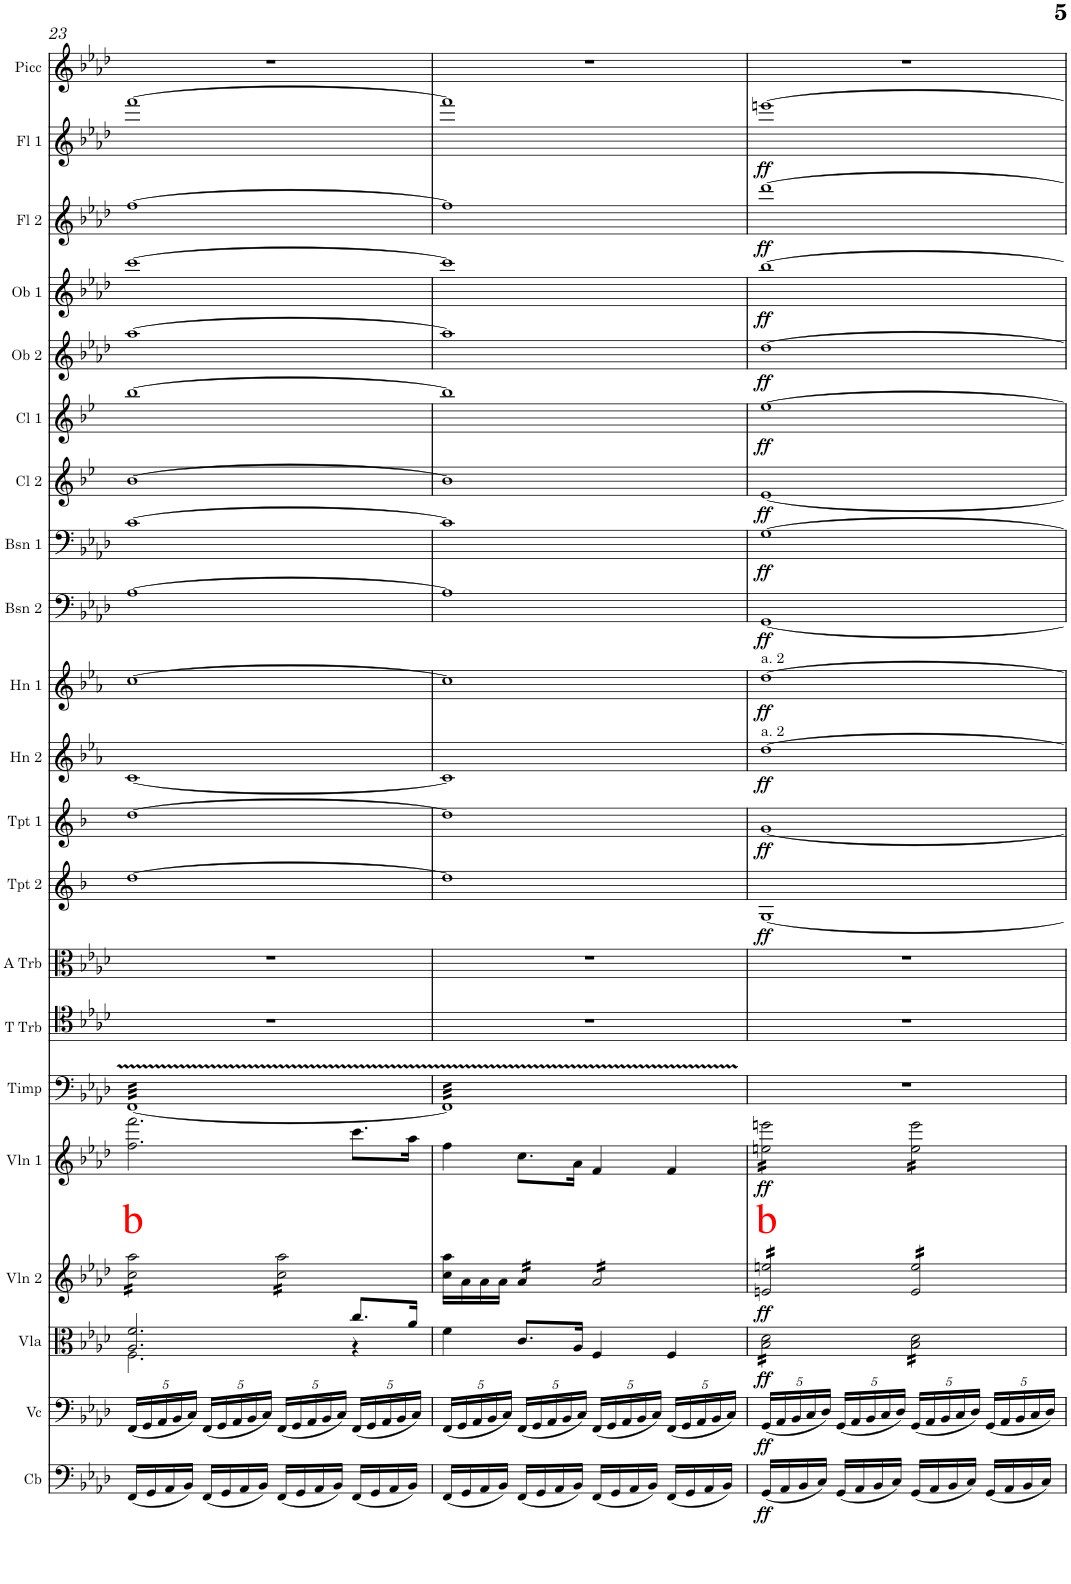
**kern	**dynam	**kern	**dynam	**kern	**dynam	**kern	**dynam	**kern	**text	**dynam	**kern	**kern	**kern	**kern	**dynam	**kern	**dynam	**kern	**dynam	**kern	**dynam	**kern	**dynam	**kern	**dynam	**kern	**dynam	**kern	**dynam	**kern	**dynam	**kern	**dynam	**kern	**dynam	**kern	**dynam	**kern
*part21	*part21	*part20	*part20	*part19	*part19	*part18	*part18	*part17	*part17	*part17	*part16	*part15	*part14	*part13	*part13	*part12	*part12	*part11	*part11	*part10	*part10	*part9	*part9	*part8	*part8	*part7	*part7	*part6	*part6	*part5	*part5	*part4	*part4	*part3	*part3	*part2	*part2	*part1
*staff21	*staff21	*staff20	*staff20	*staff19	*staff19	*staff18	*staff18	*staff17	*staff17	*staff17	*staff16	*staff15	*staff14	*staff13	*staff13	*staff12	*staff12	*staff11	*staff11	*staff10	*staff10	*staff9	*staff9	*staff8	*staff8	*staff7	*staff7	*staff6	*staff6	*staff5	*staff5	*staff4	*staff4	*staff3	*staff3	*staff2	*staff2	*staff1
*I"Contrabass	*	*I"Violoncello	*	*I"Viola	*	*I"Violin 2	*	*I"Violin 1	*	*	*I"Timpani	*I"Tenor Trombone	*I"Alto Trombone	*I"Eb Trumpet 2	*	*I"Eb Trumpet 1	*	*I"F Horn 2	*	*I"F Horn 1	*	*I"Bassoon 2	*	*I"Bassoon 1	*	*I"Bb Clarinet 2	*	*I"Bb Clarinet 1	*	*I"Oboe 2	*	*I"Oboe 1	*	*I"Flute 2	*	*I"Flute 1	*	*I"Piccolo
*I'Cb	*	*I'Vc	*	*I'Vla	*	*I'Vln 2	*	*I'Vln 1	*	*	*I'Timp	*I'T Trb	*I'A Trb	*I'Tpt 2	*	*I'Tpt 1	*	*I'Hn 2	*	*I'Hn 1	*	*I'Bsn 2	*	*I'Bsn 1	*	*I'Cl 2	*	*I'Cl 1	*	*I'Ob 2	*	*I'Ob 1	*	*I'Fl 2	*	*I'Fl 1	*	*I'Picc
!!LO:PB:g=z
*clefF4	*	*clefF4	*	*clefC3	*	*clefG2	*	*clefG2	*	*	*clefF4	*clefC4	*clefC3	*clefG2	*	*clefG2	*	*clefG2	*	*clefG2	*	*clefF4	*	*clefF4	*	*clefG2	*	*clefG2	*	*clefG2	*	*clefG2	*	*clefG2	*	*clefG2	*	*clefG2
*Trd7c12	*	*	*	*	*	*	*	*	*	*	*	*	*	*Trd-2c-3	*	*Trd-2c-3	*	*Trd4c7	*	*Trd4c7	*	*	*	*	*	*Trd1c2	*	*Trd1c2	*	*	*	*	*	*	*	*	*	*Trd-7c-12
*k[b-e-a-d-]	*	*k[b-e-a-d-]	*	*k[b-e-a-d-]	*	*k[b-e-a-d-]	*	*k[b-e-a-d-]	*	*	*k[b-e-a-d-]	*k[b-e-a-d-]	*k[b-e-a-d-]	*k[b-]	*	*k[b-]	*	*k[b-e-a-]	*	*k[b-e-a-]	*	*k[b-e-a-d-]	*	*k[b-e-a-d-]	*	*k[b-e-]	*	*k[b-e-]	*	*k[b-e-a-d-]	*	*k[b-e-a-d-]	*	*k[b-e-a-d-]	*	*k[b-e-a-d-]	*	*k[b-e-a-d-]
*M4/4	*	*M4/4	*	*M4/4	*	*M4/4	*	*M4/4	*	*	*M4/4	*M4/4	*M4/4	*M4/4	*	*M4/4	*	*M4/4	*	*M4/4	*	*M4/4	*	*M4/4	*	*M4/4	*	*M4/4	*	*M4/4	*	*M4/4	*	*M4/4	*	*M4/4	*	*M4/4
*met(c)	*	*met(c)	*	*met(c)	*	*met(c)	*	*met(c)	*	*	*met(c)	*met(c)	*met(c)	*met(c)	*	*met(c)	*	*met(c)	*	*met(c)	*	*met(c)	*	*met(c)	*	*met(c)	*	*met(c)	*	*met(c)	*	*met(c)	*	*met(c)	*	*met(c)	*	*met(c)
*	*	*Xbrackettup	*	*	*	*	*	*	*	*	*	*	*	*	*	*	*	*	*	*	*	*	*	*	*	*	*	*	*	*	*	*	*	*	*	*	*	*
=23	=23	=23	=23	=23	=23	=23	=23	=23	=23	=23	=23	=23	=23	=23	=23	=23	=23	=23	=23	=23	=23	=23	=23	=23	=23	=23	=23	=23	=23	=23	=23	=23	=23	=23	=23	=23	=23	=23
*	*	*	*	*^	*	*	*	*	*	*	*	*	*	*	*	*	*	*	*	*	*	*	*	*	*	*	*	*	*	*	*	*	*	*	*	*	*	*
!	!	!	!	!	!	!	!	!	!	!LO:LY:b:color=#FF0000	!	!	!	!	!	!	!	!	!	!	!	!	!	!	!	!	!	!	!	!	!	!	!	!	!	!	!	!	!
*	*	*	*	*	*	*	*tremolo	*	*	*	*	*	*	*	*	*	*	*	*	*	*	*	*	*	*	*	*	*	*	*	*	*	*	*	*	*	*	*	*
*	*	*	*	*	*	*	*	*	*	*	*	*tremolo	*	*	*	*	*	*	*	*	*	*	*	*	*	*	*	*	*	*	*	*	*	*	*	*	*	*	*
(16FF/LL	.	(20FF/LL	.	2.A-/ 2.f/	2.F\	.	16cc\ 16aa-\LL	.	2.ff\ 2.fff\	b	.	[32FFLLL	1r	1r	[1dd	.	[1dd	.	[1c	.	[1cc	.	[1A-	.	[1c	.	[1b-	.	[1bb-	.	[1aa-	.	[1ccc	.	[1ff	.	[1fff	.	1r
.	.	.	.	.	.	.	.	.	.	.	.	32FF	.	.	.	.	.	.	.	.	.	.	.	.	.	.	.	.	.	.	.	.	.	.	.	.	.	.	.
.	.	20GG/	.	.	.	.	.	.	.	.	.	.	.	.	.	.	.	.	.	.	.	.	.	.	.	.	.	.	.	.	.	.	.	.	.	.	.	.	.
16GG/	.	.	.	.	.	.	16cc\ 16aa-\	.	.	.	.	32FF	.	.	.	.	.	.	.	.	.	.	.	.	.	.	.	.	.	.	.	.	.	.	.	.	.	.	.
.	.	.	.	.	.	.	.	.	.	.	.	32FF	.	.	.	.	.	.	.	.	.	.	.	.	.	.	.	.	.	.	.	.	.	.	.	.	.	.	.
.	.	20AA-/	.	.	.	.	.	.	.	.	.	.	.	.	.	.	.	.	.	.	.	.	.	.	.	.	.	.	.	.	.	.	.	.	.	.	.	.	.
16AA-/	.	.	.	.	.	.	16cc\ 16aa-\	.	.	.	.	32FF	.	.	.	.	.	.	.	.	.	.	.	.	.	.	.	.	.	.	.	.	.	.	.	.	.	.	.
.	.	20BB-/	.	.	.	.	.	.	.	.	.	.	.	.	.	.	.	.	.	.	.	.	.	.	.	.	.	.	.	.	.	.	.	.	.	.	.	.	.
.	.	.	.	.	.	.	.	.	.	.	.	32FF	.	.	.	.	.	.	.	.	.	.	.	.	.	.	.	.	.	.	.	.	.	.	.	.	.	.	.
16BB-/JJ)	.	.	.	.	.	.	16cc\ 16aa-\	.	.	.	.	32FF	.	.	.	.	.	.	.	.	.	.	.	.	.	.	.	.	.	.	.	.	.	.	.	.	.	.	.
.	.	20C/JJ)	.	.	.	.	.	.	.	.	.	.	.	.	.	.	.	.	.	.	.	.	.	.	.	.	.	.	.	.	.	.	.	.	.	.	.	.	.
.	.	.	.	.	.	.	.	.	.	.	.	32FF	.	.	.	.	.	.	.	.	.	.	.	.	.	.	.	.	.	.	.	.	.	.	.	.	.	.	.
(16FF/LL	.	(20FF/LL	.	.	.	.	16cc\ 16aa-\	.	.	.	.	32FF	.	.	.	.	.	.	.	.	.	.	.	.	.	.	.	.	.	.	.	.	.	.	.	.	.	.	.
.	.	.	.	.	.	.	.	.	.	.	.	32FF	.	.	.	.	.	.	.	.	.	.	.	.	.	.	.	.	.	.	.	.	.	.	.	.	.	.	.
.	.	20GG/	.	.	.	.	.	.	.	.	.	.	.	.	.	.	.	.	.	.	.	.	.	.	.	.	.	.	.	.	.	.	.	.	.	.	.	.	.
16GG/	.	.	.	.	.	.	16cc\ 16aa-\	.	.	.	.	32FF	.	.	.	.	.	.	.	.	.	.	.	.	.	.	.	.	.	.	.	.	.	.	.	.	.	.	.
.	.	.	.	.	.	.	.	.	.	.	.	32FF	.	.	.	.	.	.	.	.	.	.	.	.	.	.	.	.	.	.	.	.	.	.	.	.	.	.	.
.	.	20AA-/	.	.	.	.	.	.	.	.	.	.	.	.	.	.	.	.	.	.	.	.	.	.	.	.	.	.	.	.	.	.	.	.	.	.	.	.	.
16AA-/	.	.	.	.	.	.	16cc\ 16aa-\	.	.	.	.	32FF	.	.	.	.	.	.	.	.	.	.	.	.	.	.	.	.	.	.	.	.	.	.	.	.	.	.	.
.	.	20BB-/	.	.	.	.	.	.	.	.	.	.	.	.	.	.	.	.	.	.	.	.	.	.	.	.	.	.	.	.	.	.	.	.	.	.	.	.	.
.	.	.	.	.	.	.	.	.	.	.	.	32FF	.	.	.	.	.	.	.	.	.	.	.	.	.	.	.	.	.	.	.	.	.	.	.	.	.	.	.
16BB-/JJ)	.	.	.	.	.	.	16cc\ 16aa-\JJ	.	.	.	.	32FF	.	.	.	.	.	.	.	.	.	.	.	.	.	.	.	.	.	.	.	.	.	.	.	.	.	.	.
.	.	20C/JJ)	.	.	.	.	.	.	.	.	.	.	.	.	.	.	.	.	.	.	.	.	.	.	.	.	.	.	.	.	.	.	.	.	.	.	.	.	.
.	.	.	.	.	.	.	.	.	.	.	.	32FF	.	.	.	.	.	.	.	.	.	.	.	.	.	.	.	.	.	.	.	.	.	.	.	.	.	.	.
(16FF/LL	.	(20FF/LL	.	.	.	.	16cc\ 16aa-\LL	.	.	.	.	32FF	.	.	.	.	.	.	.	.	.	.	.	.	.	.	.	.	.	.	.	.	.	.	.	.	.	.	.
.	.	.	.	.	.	.	.	.	.	.	.	32FF	.	.	.	.	.	.	.	.	.	.	.	.	.	.	.	.	.	.	.	.	.	.	.	.	.	.	.
.	.	20GG/	.	.	.	.	.	.	.	.	.	.	.	.	.	.	.	.	.	.	.	.	.	.	.	.	.	.	.	.	.	.	.	.	.	.	.	.	.
16GG/	.	.	.	.	.	.	16cc\ 16aa-\	.	.	.	.	32FF	.	.	.	.	.	.	.	.	.	.	.	.	.	.	.	.	.	.	.	.	.	.	.	.	.	.	.
.	.	.	.	.	.	.	.	.	.	.	.	32FF	.	.	.	.	.	.	.	.	.	.	.	.	.	.	.	.	.	.	.	.	.	.	.	.	.	.	.
.	.	20AA-/	.	.	.	.	.	.	.	.	.	.	.	.	.	.	.	.	.	.	.	.	.	.	.	.	.	.	.	.	.	.	.	.	.	.	.	.	.
16AA-/	.	.	.	.	.	.	16cc\ 16aa-\	.	.	.	.	32FF	.	.	.	.	.	.	.	.	.	.	.	.	.	.	.	.	.	.	.	.	.	.	.	.	.	.	.
.	.	20BB-/	.	.	.	.	.	.	.	.	.	.	.	.	.	.	.	.	.	.	.	.	.	.	.	.	.	.	.	.	.	.	.	.	.	.	.	.	.
.	.	.	.	.	.	.	.	.	.	.	.	32FF	.	.	.	.	.	.	.	.	.	.	.	.	.	.	.	.	.	.	.	.	.	.	.	.	.	.	.
16BB-/JJ)	.	.	.	.	.	.	16cc\ 16aa-\	.	.	.	.	32FF	.	.	.	.	.	.	.	.	.	.	.	.	.	.	.	.	.	.	.	.	.	.	.	.	.	.	.
.	.	20C/JJ)	.	.	.	.	.	.	.	.	.	.	.	.	.	.	.	.	.	.	.	.	.	.	.	.	.	.	.	.	.	.	.	.	.	.	.	.	.
.	.	.	.	.	.	.	.	.	.	.	.	32FF	.	.	.	.	.	.	.	.	.	.	.	.	.	.	.	.	.	.	.	.	.	.	.	.	.	.	.
(16FF/LL	.	(20FF/LL	.	8.cc/L	4r	.	16cc\ 16aa-\	.	8.ccc\L	.	.	32FF	.	.	.	.	.	.	.	.	.	.	.	.	.	.	.	.	.	.	.	.	.	.	.	.	.	.	.
.	.	.	.	.	.	.	.	.	.	.	.	32FF	.	.	.	.	.	.	.	.	.	.	.	.	.	.	.	.	.	.	.	.	.	.	.	.	.	.	.
.	.	20GG/	.	.	.	.	.	.	.	.	.	.	.	.	.	.	.	.	.	.	.	.	.	.	.	.	.	.	.	.	.	.	.	.	.	.	.	.	.
16GG/	.	.	.	.	.	.	16cc\ 16aa-\	.	.	.	.	32FF	.	.	.	.	.	.	.	.	.	.	.	.	.	.	.	.	.	.	.	.	.	.	.	.	.	.	.
.	.	.	.	.	.	.	.	.	.	.	.	32FF	.	.	.	.	.	.	.	.	.	.	.	.	.	.	.	.	.	.	.	.	.	.	.	.	.	.	.
.	.	20AA-/	.	.	.	.	.	.	.	.	.	.	.	.	.	.	.	.	.	.	.	.	.	.	.	.	.	.	.	.	.	.	.	.	.	.	.	.	.
16AA-/	.	.	.	.	.	.	16cc\ 16aa-\	.	.	.	.	32FF	.	.	.	.	.	.	.	.	.	.	.	.	.	.	.	.	.	.	.	.	.	.	.	.	.	.	.
.	.	20BB-/	.	.	.	.	.	.	.	.	.	.	.	.	.	.	.	.	.	.	.	.	.	.	.	.	.	.	.	.	.	.	.	.	.	.	.	.	.
.	.	.	.	.	.	.	.	.	.	.	.	32FF	.	.	.	.	.	.	.	.	.	.	.	.	.	.	.	.	.	.	.	.	.	.	.	.	.	.	.
16BB-/JJ)	.	.	.	16a-/Jk	.	.	16cc\ 16aa-\JJ	.	16aa-\Jk	.	.	32FF	.	.	.	.	.	.	.	.	.	.	.	.	.	.	.	.	.	.	.	.	.	.	.	.	.	.	.
*	*	*	*	*	*	*	*Xtremolo	*	*	*	*	*	*	*	*	*	*	*	*	*	*	*	*	*	*	*	*	*	*	*	*	*	*	*	*	*	*	*	*
.	.	20C/JJ)	.	.	.	.	.	.	.	.	.	.	.	.	.	.	.	.	.	.	.	.	.	.	.	.	.	.	.	.	.	.	.	.	.	.	.	.	.
.	.	.	.	.	.	.	.	.	.	.	.	32FFJJJ	.	.	.	.	.	.	.	.	.	.	.	.	.	.	.	.	.	.	.	.	.	.	.	.	.	.	.
*	*	*	*	*v	*v	*	*	*	*	*	*	*	*	*	*	*	*	*	*	*	*	*	*	*	*	*	*	*	*	*	*	*	*	*	*	*	*	*	*
=24	=24	=24	=24	=24	=24	=24	=24	=24	=24	=24	=24	=24	=24	=24	=24	=24	=24	=24	=24	=24	=24	=24	=24	=24	=24	=24	=24	=24	=24	=24	=24	=24	=24	=24	=24	=24	=24	=24
(16FF/LL	.	(20FF/LL	.	4f\	.	16cc\ 16aa-\LL	.	4ff\	.	.	32FF]LLL	1r	1r	1dd]	.	1dd]	.	1c]	.	1cc]	.	1A-]	.	1c]	.	1b-]	.	1bb-]	.	1aa-]	.	1ccc]	.	1ff]	.	1fff]	.	1r
.	.	.	.	.	.	.	.	.	.	.	32FF	.	.	.	.	.	.	.	.	.	.	.	.	.	.	.	.	.	.	.	.	.	.	.	.	.	.	.
.	.	20GG/	.	.	.	.	.	.	.	.	.	.	.	.	.	.	.	.	.	.	.	.	.	.	.	.	.	.	.	.	.	.	.	.	.	.	.	.
16GG/	.	.	.	.	.	16a-\	.	.	.	.	32FF	.	.	.	.	.	.	.	.	.	.	.	.	.	.	.	.	.	.	.	.	.	.	.	.	.	.	.
.	.	.	.	.	.	.	.	.	.	.	32FF	.	.	.	.	.	.	.	.	.	.	.	.	.	.	.	.	.	.	.	.	.	.	.	.	.	.	.
.	.	20AA-/	.	.	.	.	.	.	.	.	.	.	.	.	.	.	.	.	.	.	.	.	.	.	.	.	.	.	.	.	.	.	.	.	.	.	.	.
16AA-/	.	.	.	.	.	16a-\	.	.	.	.	32FF	.	.	.	.	.	.	.	.	.	.	.	.	.	.	.	.	.	.	.	.	.	.	.	.	.	.	.
.	.	20BB-/	.	.	.	.	.	.	.	.	.	.	.	.	.	.	.	.	.	.	.	.	.	.	.	.	.	.	.	.	.	.	.	.	.	.	.	.
.	.	.	.	.	.	.	.	.	.	.	32FF	.	.	.	.	.	.	.	.	.	.	.	.	.	.	.	.	.	.	.	.	.	.	.	.	.	.	.
16BB-/JJ)	.	.	.	.	.	16a-\JJ	.	.	.	.	32FF	.	.	.	.	.	.	.	.	.	.	.	.	.	.	.	.	.	.	.	.	.	.	.	.	.	.	.
.	.	20C/JJ)	.	.	.	.	.	.	.	.	.	.	.	.	.	.	.	.	.	.	.	.	.	.	.	.	.	.	.	.	.	.	.	.	.	.	.	.
.	.	.	.	.	.	.	.	.	.	.	32FF	.	.	.	.	.	.	.	.	.	.	.	.	.	.	.	.	.	.	.	.	.	.	.	.	.	.	.
*	*	*	*	*	*	*tremolo	*	*	*	*	*	*	*	*	*	*	*	*	*	*	*	*	*	*	*	*	*	*	*	*	*	*	*	*	*	*	*	*
(16FF/LL	.	(20FF/LL	.	8.c/L	.	16a-/LL	.	8.cc\L	.	.	32FF	.	.	.	.	.	.	.	.	.	.	.	.	.	.	.	.	.	.	.	.	.	.	.	.	.	.	.
.	.	.	.	.	.	.	.	.	.	.	32FF	.	.	.	.	.	.	.	.	.	.	.	.	.	.	.	.	.	.	.	.	.	.	.	.	.	.	.
.	.	20GG/	.	.	.	.	.	.	.	.	.	.	.	.	.	.	.	.	.	.	.	.	.	.	.	.	.	.	.	.	.	.	.	.	.	.	.	.
16GG/	.	.	.	.	.	16a-/	.	.	.	.	32FF	.	.	.	.	.	.	.	.	.	.	.	.	.	.	.	.	.	.	.	.	.	.	.	.	.	.	.
.	.	.	.	.	.	.	.	.	.	.	32FF	.	.	.	.	.	.	.	.	.	.	.	.	.	.	.	.	.	.	.	.	.	.	.	.	.	.	.
.	.	20AA-/	.	.	.	.	.	.	.	.	.	.	.	.	.	.	.	.	.	.	.	.	.	.	.	.	.	.	.	.	.	.	.	.	.	.	.	.
16AA-/	.	.	.	.	.	16a-/	.	.	.	.	32FF	.	.	.	.	.	.	.	.	.	.	.	.	.	.	.	.	.	.	.	.	.	.	.	.	.	.	.
.	.	20BB-/	.	.	.	.	.	.	.	.	.	.	.	.	.	.	.	.	.	.	.	.	.	.	.	.	.	.	.	.	.	.	.	.	.	.	.	.
.	.	.	.	.	.	.	.	.	.	.	32FF	.	.	.	.	.	.	.	.	.	.	.	.	.	.	.	.	.	.	.	.	.	.	.	.	.	.	.
16BB-/JJ)	.	.	.	16A-/Jk	.	16a-/JJ	.	16a-\Jk	.	.	32FF	.	.	.	.	.	.	.	.	.	.	.	.	.	.	.	.	.	.	.	.	.	.	.	.	.	.	.
.	.	20C/JJ)	.	.	.	.	.	.	.	.	.	.	.	.	.	.	.	.	.	.	.	.	.	.	.	.	.	.	.	.	.	.	.	.	.	.	.	.
.	.	.	.	.	.	.	.	.	.	.	32FF	.	.	.	.	.	.	.	.	.	.	.	.	.	.	.	.	.	.	.	.	.	.	.	.	.	.	.
(16FF/LL	.	(20FF/LL	.	4F/	.	16a-/LL	.	4f/	.	.	32FF	.	.	.	.	.	.	.	.	.	.	.	.	.	.	.	.	.	.	.	.	.	.	.	.	.	.	.
.	.	.	.	.	.	.	.	.	.	.	32FF	.	.	.	.	.	.	.	.	.	.	.	.	.	.	.	.	.	.	.	.	.	.	.	.	.	.	.
.	.	20GG/	.	.	.	.	.	.	.	.	.	.	.	.	.	.	.	.	.	.	.	.	.	.	.	.	.	.	.	.	.	.	.	.	.	.	.	.
16GG/	.	.	.	.	.	16a-/	.	.	.	.	32FF	.	.	.	.	.	.	.	.	.	.	.	.	.	.	.	.	.	.	.	.	.	.	.	.	.	.	.
.	.	.	.	.	.	.	.	.	.	.	32FF	.	.	.	.	.	.	.	.	.	.	.	.	.	.	.	.	.	.	.	.	.	.	.	.	.	.	.
.	.	20AA-/	.	.	.	.	.	.	.	.	.	.	.	.	.	.	.	.	.	.	.	.	.	.	.	.	.	.	.	.	.	.	.	.	.	.	.	.
16AA-/	.	.	.	.	.	16a-/	.	.	.	.	32FF	.	.	.	.	.	.	.	.	.	.	.	.	.	.	.	.	.	.	.	.	.	.	.	.	.	.	.
.	.	20BB-/	.	.	.	.	.	.	.	.	.	.	.	.	.	.	.	.	.	.	.	.	.	.	.	.	.	.	.	.	.	.	.	.	.	.	.	.
.	.	.	.	.	.	.	.	.	.	.	32FF	.	.	.	.	.	.	.	.	.	.	.	.	.	.	.	.	.	.	.	.	.	.	.	.	.	.	.
16BB-/JJ)	.	.	.	.	.	16a-/	.	.	.	.	32FF	.	.	.	.	.	.	.	.	.	.	.	.	.	.	.	.	.	.	.	.	.	.	.	.	.	.	.
.	.	20C/JJ)	.	.	.	.	.	.	.	.	.	.	.	.	.	.	.	.	.	.	.	.	.	.	.	.	.	.	.	.	.	.	.	.	.	.	.	.
.	.	.	.	.	.	.	.	.	.	.	32FF	.	.	.	.	.	.	.	.	.	.	.	.	.	.	.	.	.	.	.	.	.	.	.	.	.	.	.
(16FF/LL	.	(20FF/LL	.	4F/	.	16a-/	.	4f/	.	.	32FF	.	.	.	.	.	.	.	.	.	.	.	.	.	.	.	.	.	.	.	.	.	.	.	.	.	.	.
.	.	.	.	.	.	.	.	.	.	.	32FF	.	.	.	.	.	.	.	.	.	.	.	.	.	.	.	.	.	.	.	.	.	.	.	.	.	.	.
.	.	20GG/	.	.	.	.	.	.	.	.	.	.	.	.	.	.	.	.	.	.	.	.	.	.	.	.	.	.	.	.	.	.	.	.	.	.	.	.
16GG/	.	.	.	.	.	16a-/	.	.	.	.	32FF	.	.	.	.	.	.	.	.	.	.	.	.	.	.	.	.	.	.	.	.	.	.	.	.	.	.	.
.	.	.	.	.	.	.	.	.	.	.	32FF	.	.	.	.	.	.	.	.	.	.	.	.	.	.	.	.	.	.	.	.	.	.	.	.	.	.	.
.	.	20AA-/	.	.	.	.	.	.	.	.	.	.	.	.	.	.	.	.	.	.	.	.	.	.	.	.	.	.	.	.	.	.	.	.	.	.	.	.
16AA-/	.	.	.	.	.	16a-/	.	.	.	.	32FF	.	.	.	.	.	.	.	.	.	.	.	.	.	.	.	.	.	.	.	.	.	.	.	.	.	.	.
.	.	20BB-/	.	.	.	.	.	.	.	.	.	.	.	.	.	.	.	.	.	.	.	.	.	.	.	.	.	.	.	.	.	.	.	.	.	.	.	.
.	.	.	.	.	.	.	.	.	.	.	32FF	.	.	.	.	.	.	.	.	.	.	.	.	.	.	.	.	.	.	.	.	.	.	.	.	.	.	.
16BB-/JJ)	.	.	.	.	.	16a-/JJ	.	.	.	.	32FF	.	.	.	.	.	.	.	.	.	.	.	.	.	.	.	.	.	.	.	.	.	.	.	.	.	.	.
.	.	20C/JJ)	.	.	.	.	.	.	.	.	.	.	.	.	.	.	.	.	.	.	.	.	.	.	.	.	.	.	.	.	.	.	.	.	.	.	.	.
.	.	.	.	.	.	.	.	.	.	.	32FFJJJ	.	.	.	.	.	.	.	.	.	.	.	.	.	.	.	.	.	.	.	.	.	.	.	.	.	.	.
*	*	*	*	*	*	*	*	*	*	*	*Xtremolo	*	*	*	*	*	*	*	*	*	*	*	*	*	*	*	*	*	*	*	*	*	*	*	*	*	*	*
=25	=25	=25	=25	=25	=25	=25	=25	=25	=25	=25	=25	=25	=25	=25	=25	=25	=25	=25	=25	=25	=25	=25	=25	=25	=25	=25	=25	=25	=25	=25	=25	=25	=25	=25	=25	=25	=25	=25
!	!	!	!	!	!	!	!	!	!	!	!	!	!	!	!	!	!	!	!	!LO:TX:a:t=a. 2	!	!	!	!	!	!	!	!	!	!	!	!	!	!	!	!	!	!
!	!	!	!	!	!	!	!	!	!	!	!	!	!	!	!	!	!	!LO:TX:a:t=a. 2	!	!	!	!	!	!	!	!	!	!	!	!	!	!	!	!	!	!	!	!
!	!LO:DY:b	!	!LO:DY:b	!	!LO:DY:b	!	!LO:DY:b	!	!LO:LY:b:color=#FF0000	!LO:DY:b	!	!	!	!	!LO:DY:b	!	!LO:DY:b	!	!LO:DY:b	!	!LO:DY:b	!	!LO:DY:b	!	!LO:DY:b	!	!LO:DY:b	!	!LO:DY:b	!	!LO:DY:b	!	!LO:DY:b	!	!LO:DY:b	!	!LO:DY:b	!
*	*	*	*	*tremolo	*	*	*	*	*	*	*	*	*	*	*	*	*	*	*	*	*	*	*	*	*	*	*	*	*	*	*	*	*	*	*	*	*	*
*	*	*	*	*	*	*	*	*tremolo	*	*	*	*	*	*	*	*	*	*	*	*	*	*	*	*	*	*	*	*	*	*	*	*	*	*	*	*	*	*
(16GG/LL	ff	(20GG/LL	ff	16B-\ 16d-\LL	ff	16en/ 16een/LL	ff	16een\ 16eeen\LL	b	ff	1r	1r	1r	[1G	ff	[1g	ff	[1dd	ff	[1dd	ff	[1GG	ff	[1G	ff	[1e-	ff	[1ee-	ff	[1dd-	ff	[1bb-	ff	[1ddd-	ff	[1eeen	ff	1r
.	.	20AA-/	.	.	.	.	.	.	.	.	.	.	.	.	.	.	.	.	.	.	.	.	.	.	.	.	.	.	.	.	.	.	.	.	.	.	.	.
16AA-/	.	.	.	16B-\ 16d-\	.	16en/ 16een/	.	16een\ 16eeen\	.	.	.	.	.	.	.	.	.	.	.	.	.	.	.	.	.	.	.	.	.	.	.	.	.	.	.	.	.	.
.	.	20BB-/	.	.	.	.	.	.	.	.	.	.	.	.	.	.	.	.	.	.	.	.	.	.	.	.	.	.	.	.	.	.	.	.	.	.	.	.
16BB-/	.	.	.	16B-\ 16d-\	.	16en/ 16een/	.	16een\ 16eeen\	.	.	.	.	.	.	.	.	.	.	.	.	.	.	.	.	.	.	.	.	.	.	.	.	.	.	.	.	.	.
.	.	20C/	.	.	.	.	.	.	.	.	.	.	.	.	.	.	.	.	.	.	.	.	.	.	.	.	.	.	.	.	.	.	.	.	.	.	.	.
16C/JJ)	.	.	.	16B-\ 16d-\	.	16en/ 16een/	.	16een\ 16eeen\	.	.	.	.	.	.	.	.	.	.	.	.	.	.	.	.	.	.	.	.	.	.	.	.	.	.	.	.	.	.
.	.	20D-/JJ)	.	.	.	.	.	.	.	.	.	.	.	.	.	.	.	.	.	.	.	.	.	.	.	.	.	.	.	.	.	.	.	.	.	.	.	.
(16GG/LL	.	(20GG/LL	.	16B-\ 16d-\	.	16en/ 16een/	.	16een\ 16eeen\	.	.	.	.	.	.	.	.	.	.	.	.	.	.	.	.	.	.	.	.	.	.	.	.	.	.	.	.	.	.
.	.	20AA-/	.	.	.	.	.	.	.	.	.	.	.	.	.	.	.	.	.	.	.	.	.	.	.	.	.	.	.	.	.	.	.	.	.	.	.	.
16AA-/	.	.	.	16B-\ 16d-\	.	16en/ 16een/	.	16een\ 16eeen\	.	.	.	.	.	.	.	.	.	.	.	.	.	.	.	.	.	.	.	.	.	.	.	.	.	.	.	.	.	.
.	.	20BB-/	.	.	.	.	.	.	.	.	.	.	.	.	.	.	.	.	.	.	.	.	.	.	.	.	.	.	.	.	.	.	.	.	.	.	.	.
16BB-/	.	.	.	16B-\ 16d-\	.	16en/ 16een/	.	16een\ 16eeen\	.	.	.	.	.	.	.	.	.	.	.	.	.	.	.	.	.	.	.	.	.	.	.	.	.	.	.	.	.	.
.	.	20C/	.	.	.	.	.	.	.	.	.	.	.	.	.	.	.	.	.	.	.	.	.	.	.	.	.	.	.	.	.	.	.	.	.	.	.	.
16C/JJ)	.	.	.	16B-\ 16d-\JJ	.	16en/ 16een/JJ	.	16een\ 16eeen\JJ	.	.	.	.	.	.	.	.	.	.	.	.	.	.	.	.	.	.	.	.	.	.	.	.	.	.	.	.	.	.
.	.	20D-/JJ)	.	.	.	.	.	.	.	.	.	.	.	.	.	.	.	.	.	.	.	.	.	.	.	.	.	.	.	.	.	.	.	.	.	.	.	.
(16GG/LL	.	(20GG/LL	.	16B-\ 16d-\LL	.	16e/ 16ee/LL	.	16ee\ 16eee\LL	.	.	.	.	.	.	.	.	.	.	.	.	.	.	.	.	.	.	.	.	.	.	.	.	.	.	.	.	.	.
.	.	20AA-/	.	.	.	.	.	.	.	.	.	.	.	.	.	.	.	.	.	.	.	.	.	.	.	.	.	.	.	.	.	.	.	.	.	.	.	.
16AA-/	.	.	.	16B-\ 16d-\	.	16e/ 16ee/	.	16ee\ 16eee\	.	.	.	.	.	.	.	.	.	.	.	.	.	.	.	.	.	.	.	.	.	.	.	.	.	.	.	.	.	.
.	.	20BB-/	.	.	.	.	.	.	.	.	.	.	.	.	.	.	.	.	.	.	.	.	.	.	.	.	.	.	.	.	.	.	.	.	.	.	.	.
16BB-/	.	.	.	16B-\ 16d-\	.	16e/ 16ee/	.	16ee\ 16eee\	.	.	.	.	.	.	.	.	.	.	.	.	.	.	.	.	.	.	.	.	.	.	.	.	.	.	.	.	.	.
.	.	20C/	.	.	.	.	.	.	.	.	.	.	.	.	.	.	.	.	.	.	.	.	.	.	.	.	.	.	.	.	.	.	.	.	.	.	.	.
16C/JJ)	.	.	.	16B-\ 16d-\	.	16e/ 16ee/	.	16ee\ 16eee\	.	.	.	.	.	.	.	.	.	.	.	.	.	.	.	.	.	.	.	.	.	.	.	.	.	.	.	.	.	.
.	.	20D-/JJ)	.	.	.	.	.	.	.	.	.	.	.	.	.	.	.	.	.	.	.	.	.	.	.	.	.	.	.	.	.	.	.	.	.	.	.	.
(16GG/LL	.	(20GG/LL	.	16B-\ 16d-\	.	16e/ 16ee/	.	16ee\ 16eee\	.	.	.	.	.	.	.	.	.	.	.	.	.	.	.	.	.	.	.	.	.	.	.	.	.	.	.	.	.	.
.	.	20AA-/	.	.	.	.	.	.	.	.	.	.	.	.	.	.	.	.	.	.	.	.	.	.	.	.	.	.	.	.	.	.	.	.	.	.	.	.
16AA-/	.	.	.	16B-\ 16d-\	.	16e/ 16ee/	.	16ee\ 16eee\	.	.	.	.	.	.	.	.	.	.	.	.	.	.	.	.	.	.	.	.	.	.	.	.	.	.	.	.	.	.
.	.	20BB-/	.	.	.	.	.	.	.	.	.	.	.	.	.	.	.	.	.	.	.	.	.	.	.	.	.	.	.	.	.	.	.	.	.	.	.	.
16BB-/	.	.	.	16B-\ 16d-\	.	16e/ 16ee/	.	16ee\ 16eee\	.	.	.	.	.	.	.	.	.	.	.	.	.	.	.	.	.	.	.	.	.	.	.	.	.	.	.	.	.	.
.	.	20C/	.	.	.	.	.	.	.	.	.	.	.	.	.	.	.	.	.	.	.	.	.	.	.	.	.	.	.	.	.	.	.	.	.	.	.	.
16C/JJ)	.	.	.	16B-\ 16d-\JJ	.	16e/ 16ee/JJ	.	16ee\ 16eee\JJ	.	.	.	.	.	.	.	.	.	.	.	.	.	.	.	.	.	.	.	.	.	.	.	.	.	.	.	.	.	.
*	*	*	*	*	*	*	*	*Xtremolo	*	*	*	*	*	*	*	*	*	*	*	*	*	*	*	*	*	*	*	*	*	*	*	*	*	*	*	*	*	*
*	*	*	*	*	*	*Xtremolo	*	*	*	*	*	*	*	*	*	*	*	*	*	*	*	*	*	*	*	*	*	*	*	*	*	*	*	*	*	*	*	*
*	*	*	*	*Xtremolo	*	*	*	*	*	*	*	*	*	*	*	*	*	*	*	*	*	*	*	*	*	*	*	*	*	*	*	*	*	*	*	*	*	*
.	.	20D-/JJ)	.	.	.	.	.	.	.	.	.	.	.	.	.	.	.	.	.	.	.	.	.	.	.	.	.	.	.	.	.	.	.	.	.	.	.	.
=	=	=	=	=	=	=	=	=	=	=	=	=	=	=	=	=	=	=	=	=	=	=	=	=	=	=	=	=	=	=	=	=	=	=	=	=	=	=
*-	*-	*-	*-	*-	*-	*-	*-	*-	*-	*-	*-	*-	*-	*-	*-	*-	*-	*-	*-	*-	*-	*-	*-	*-	*-	*-	*-	*-	*-	*-	*-	*-	*-	*-	*-	*-	*-	*-
